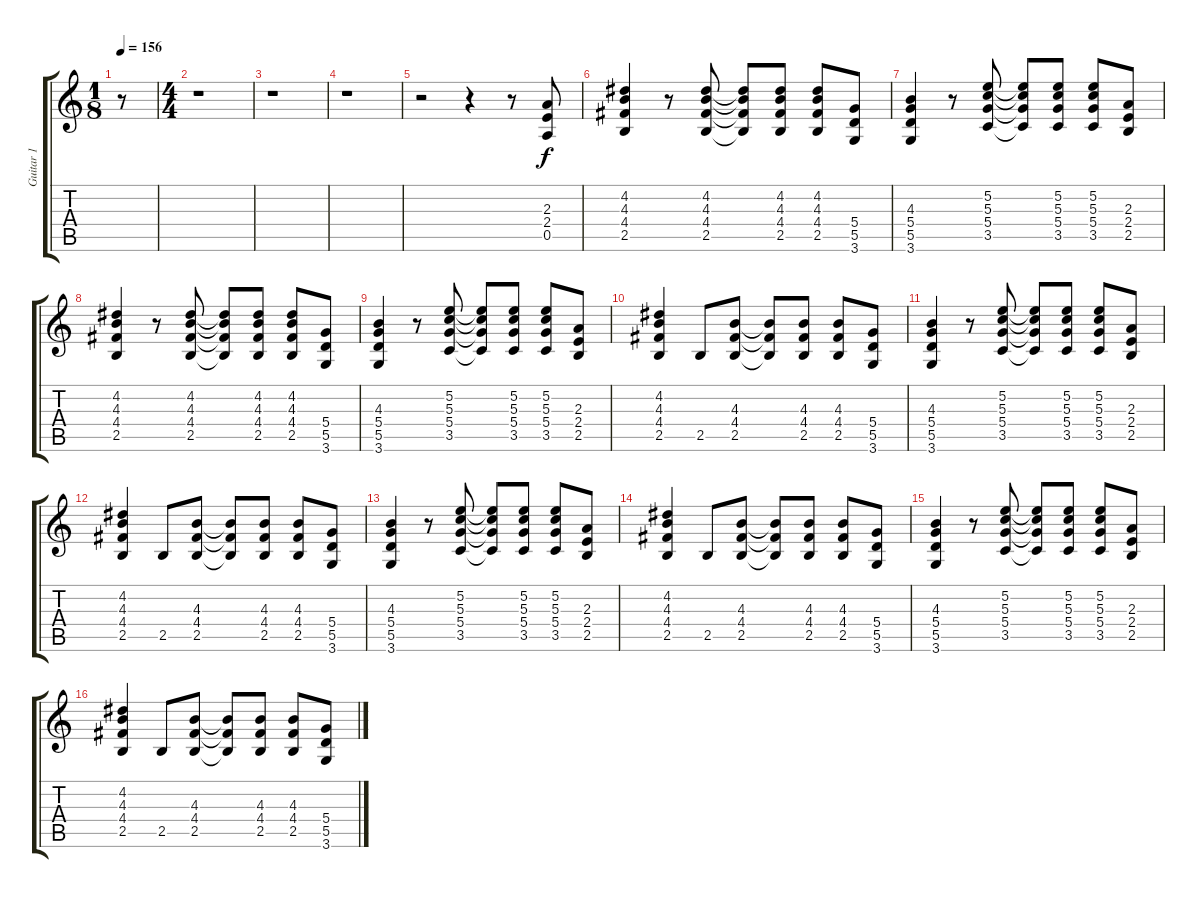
\track ("Guitar 1" "Guitar 1") {instrument distortionguitar}
\staff {score tabs}
\tuning (E4 B3 G3 D3 A2 E2) {hide}
\ts (1 8)
\tempo 156
\clef g2
\ks c
r.8{dy f instrument distortionguitar} |
\ts (4 4)
r.1 |
r.1 |
r.1 |
r.2 r.4 r.8 (2.3 2.4 0.5).8 |
(4.2 4.3 4.4 2.5).4 r.8 (4.2 4.3 4.4 2.5).8 (4.2{t} 4.3{t} 4.4{t} 2.5{t}).8 (4.2 4.3 4.4 2.5).8 (4.2 4.3 4.4 2.5).8 (5.4 5.5 3.6).8 |
(4.3 5.4 5.5 3.6).4 r.8 (5.2 5.3 5.4 3.5).8 (5.2{t} 5.3{t} 5.4{t} 3.5{t}).8 (5.2 5.3 5.4 3.5).8 (5.2 5.3 5.4 3.5).8 (2.3 2.4 2.5).8 |
(4.2 4.3 4.4 2.5).4 r.8 (4.2 4.3 4.4 2.5).8 (4.2{t} 4.3{t} 4.4{t} 2.5{t}).8 (4.2 4.3 4.4 2.5).8 (4.2 4.3 4.4 2.5).8 (5.4 5.5 3.6).8 |
(4.3 5.4 5.5 3.6).4 r.8 (5.2 5.3 5.4 3.5).8 (5.2{t} 5.3{t} 5.4{t} 3.5{t}).8 (5.2 5.3 5.4 3.5).8 (5.2 5.3 5.4 3.5).8 (2.3 2.4 2.5).8 |
(4.2 4.3 4.4 2.5).4 2.5.8 (4.3 4.4 2.5).8 (4.3{t} 4.4{t} 2.5{t}).8 (4.3 4.4 2.5).8 (4.3 4.4 2.5).8 (5.4 5.5 3.6).8 |
(4.3 5.4 5.5 3.6).4 r.8 (5.2 5.3 5.4 3.5).8 (5.2{t} 5.3{t} 5.4{t} 3.5{t}).8 (5.2 5.3 5.4 3.5).8 (5.2 5.3 5.4 3.5).8 (2.3 2.4 2.5).8 |
(4.2 4.3 4.4 2.5).4 2.5.8 (4.3 4.4 2.5).8 (4.3{t} 4.4{t} 2.5{t}).8 (4.3 4.4 2.5).8 (4.3 4.4 2.5).8 (5.4 5.5 3.6).8 |
(4.3 5.4 5.5 3.6).4 r.8 (5.2 5.3 5.4 3.5).8 (5.2{t} 5.3{t} 5.4{t} 3.5{t}).8 (5.2 5.3 5.4 3.5).8 (5.2 5.3 5.4 3.5).8 (2.3 2.4 2.5).8 |
(4.2 4.3 4.4 2.5).4 2.5.8 (4.3 4.4 2.5).8 (4.3{t} 4.4{t} 2.5{t}).8 (4.3 4.4 2.5).8 (4.3 4.4 2.5).8 (5.4 5.5 3.6).8 |
(4.3 5.4 5.5 3.6).4 r.8 (5.2 5.3 5.4 3.5).8 (5.2{t} 5.3{t} 5.4{t} 3.5{t}).8 (5.2 5.3 5.4 3.5).8 (5.2 5.3 5.4 3.5).8 (2.3 2.4 2.5).8 |
(4.2 4.3 4.4 2.5).4 2.5.8 (4.3 4.4 2.5).8 (4.3{t} 4.4{t} 2.5{t}).8 (4.3 4.4 2.5).8 (4.3 4.4 2.5).8 (5.4 5.5 3.6).8
